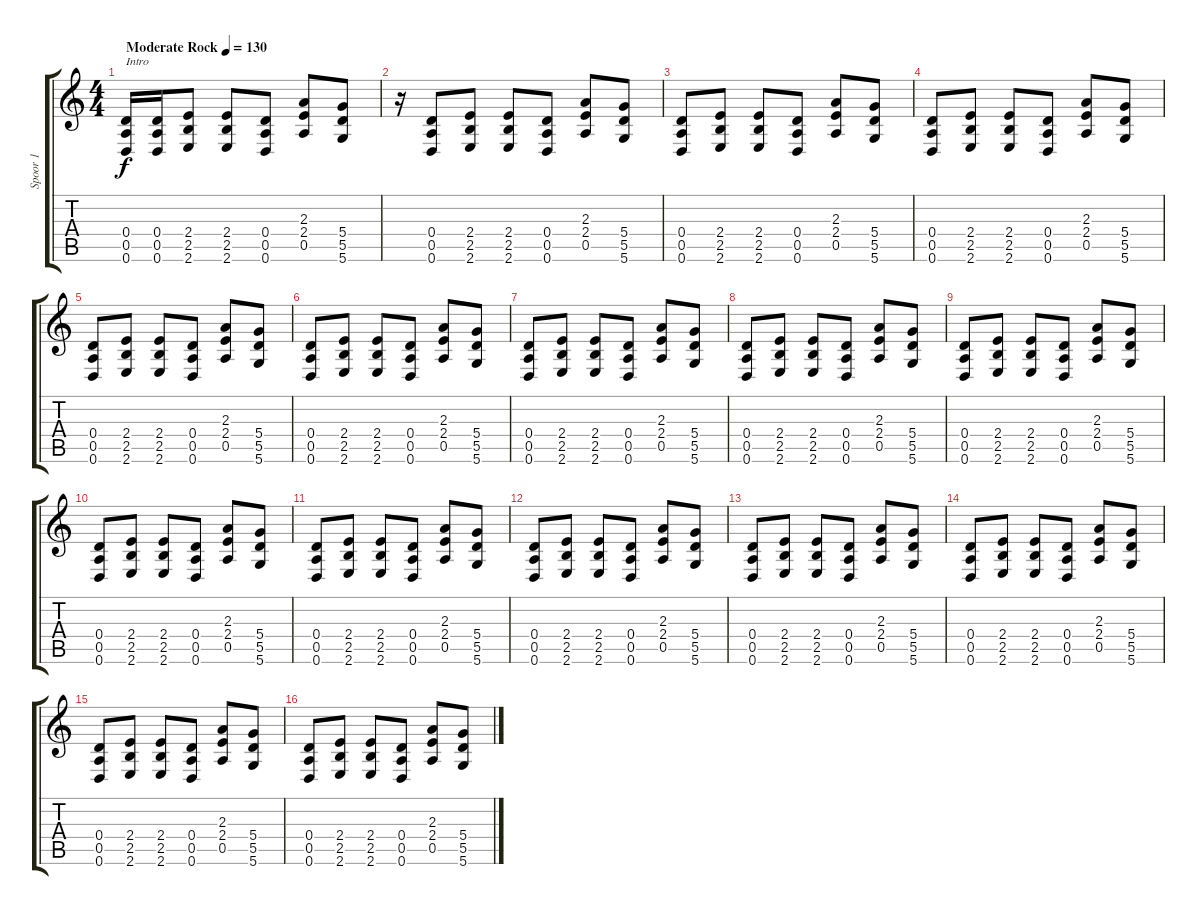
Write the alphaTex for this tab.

\track ("Spoor 1" "Spoor 1") {instrument distortionguitar}
\staff {score tabs}
\tuning (E4 B3 G3 D3 A2 D2) {hide}
\ts (4 4)
\tempo (130 "Moderate Rock")
\clef g2
\ks c
(0.4 0.5 0.6).16{txt "Intro" dy f instrument distortionguitar} (0.4 0.5 0.6).16 (2.4 2.5 2.6).8 (2.4 2.5 2.6).8 (0.4 0.5 0.6).8 (2.3 2.4 0.5).8 (5.4 5.5 5.6).8 |
r.16 (0.4 0.5 0.6).8 (2.4 2.5 2.6).8 (2.4 2.5 2.6).8 (0.4 0.5 0.6).8 (2.3 2.4 0.5).8 (5.4 5.5 5.6).8 |
(0.4 0.5 0.6).8 (2.4 2.5 2.6).8 (2.4 2.5 2.6).8 (0.4 0.5 0.6).8 (2.3 2.4 0.5).8 (5.4 5.5 5.6).8 |
(0.4 0.5 0.6).8 (2.4 2.5 2.6).8 (2.4 2.5 2.6).8 (0.4 0.5 0.6).8 (2.3 2.4 0.5).8 (5.4 5.5 5.6).8 |
(0.4 0.5 0.6).8 (2.4 2.5 2.6).8 (2.4 2.5 2.6).8 (0.4 0.5 0.6).8 (2.3 2.4 0.5).8 (5.4 5.5 5.6).8 |
(0.4 0.5 0.6).8 (2.4 2.5 2.6).8 (2.4 2.5 2.6).8 (0.4 0.5 0.6).8 (2.3 2.4 0.5).8 (5.4 5.5 5.6).8 |
(0.4 0.5 0.6).8 (2.4 2.5 2.6).8 (2.4 2.5 2.6).8 (0.4 0.5 0.6).8 (2.3 2.4 0.5).8 (5.4 5.5 5.6).8 |
(0.4 0.5 0.6).8 (2.4 2.5 2.6).8 (2.4 2.5 2.6).8 (0.4 0.5 0.6).8 (2.3 2.4 0.5).8 (5.4 5.5 5.6).8 |
(0.4 0.5 0.6).8 (2.4 2.5 2.6).8 (2.4 2.5 2.6).8 (0.4 0.5 0.6).8 (2.3 2.4 0.5).8 (5.4 5.5 5.6).8 |
(0.4 0.5 0.6).8 (2.4 2.5 2.6).8 (2.4 2.5 2.6).8 (0.4 0.5 0.6).8 (2.3 2.4 0.5).8 (5.4 5.5 5.6).8 |
(0.4 0.5 0.6).8 (2.4 2.5 2.6).8 (2.4 2.5 2.6).8 (0.4 0.5 0.6).8 (2.3 2.4 0.5).8 (5.4 5.5 5.6).8 |
(0.4 0.5 0.6).8 (2.4 2.5 2.6).8 (2.4 2.5 2.6).8 (0.4 0.5 0.6).8 (2.3 2.4 0.5).8 (5.4 5.5 5.6).8 |
(0.4 0.5 0.6).8 (2.4 2.5 2.6).8 (2.4 2.5 2.6).8 (0.4 0.5 0.6).8 (2.3 2.4 0.5).8 (5.4 5.5 5.6).8 |
(0.4 0.5 0.6).8 (2.4 2.5 2.6).8 (2.4 2.5 2.6).8 (0.4 0.5 0.6).8 (2.3 2.4 0.5).8 (5.4 5.5 5.6).8 |
(0.4 0.5 0.6).8 (2.4 2.5 2.6).8 (2.4 2.5 2.6).8 (0.4 0.5 0.6).8 (2.3 2.4 0.5).8 (5.4 5.5 5.6).8 |
(0.4 0.5 0.6).8 (2.4 2.5 2.6).8 (2.4 2.5 2.6).8 (0.4 0.5 0.6).8 (2.3 2.4 0.5).8 (5.4 5.5 5.6).8
